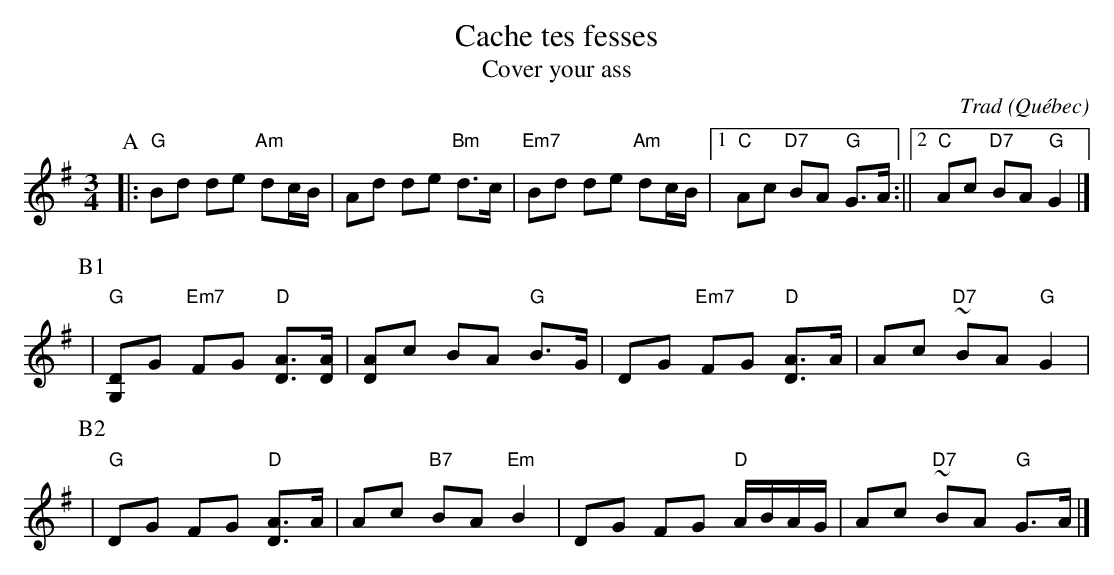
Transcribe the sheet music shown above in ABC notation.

X:1
T:Cache tes fesses
T:Cover your ass
C:Trad
O:Québec
M:3/4
L:1/8
K:Gmaj
P:A
|: "G" Bd de "Am" dc/2B/2 | Ad de "Bm" d>c | "Em7" Bd de "Am" dc/2B/2 |1 "C" Ac "D7 "BA "G" G>A :||2 "C" Ac "D7" BA "G" G2 |]
P:B1
| "G" [G,D]G "Em7" FG "D" [DA]>[DA] | [DA]c BA "G" B>G | DG "Em7" FG "D" [DA]>A | Ac "D7" ~BA "G" G2 |
P:B2
| "G" DG FG "D" [DA]>A | Ac "B7" BA "Em" B2 | DG FG "D" A/B/A/G/ | Ac "D7" ~BA "G" G>A |]
